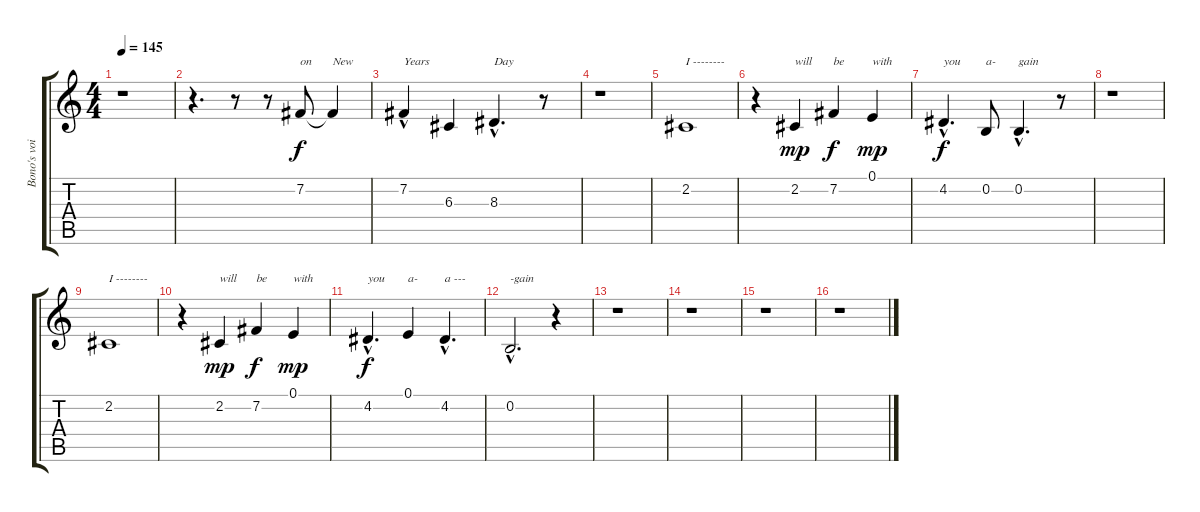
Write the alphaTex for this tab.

\track ("Bono's voice    " "Bono's voi") {instrument rockorgan}
\staff {score tabs}
\tuning (E4 B3 G3 D3 A2 E2) {hide}
\ts (4 4)
\tempo 145
\clef g2
\ks c
r.1{dy f} |
r.4{d} r.8 r.8 7.2.8{txt "on"} 7.2{t}.4{txt "New"} |
7.2{hac}.4{txt "Years"} 6.3.4 8.3{hac}.4{d txt "Day"} r.8 |
r.1 |
2.2.1{txt "I --------"} |
r.4 2.2.4{txt "will" dy mp} 7.2.4{txt "be" dy f} 0.1.4{txt "with" dy mp} |
4.2{hac}.4{d txt "you" dy f} 0.2.8{txt "a-"} 0.2{hac}.4{d txt "gain"} r.8 |
r.1 |
2.2.1{txt "I --------"} |
r.4 2.2.4{txt "will" dy mp} 7.2.4{txt "be" dy f} 0.1.4{txt "with" dy mp} |
4.2{hac}.4{d txt "you" dy f} 0.1.4{txt "a-"} 4.2{hac}.4{d txt "a ---"} |
0.2{hac}.2{d txt "-gain"} r.4 |
r.1 |
r.1 |
r.1 |
r.1
